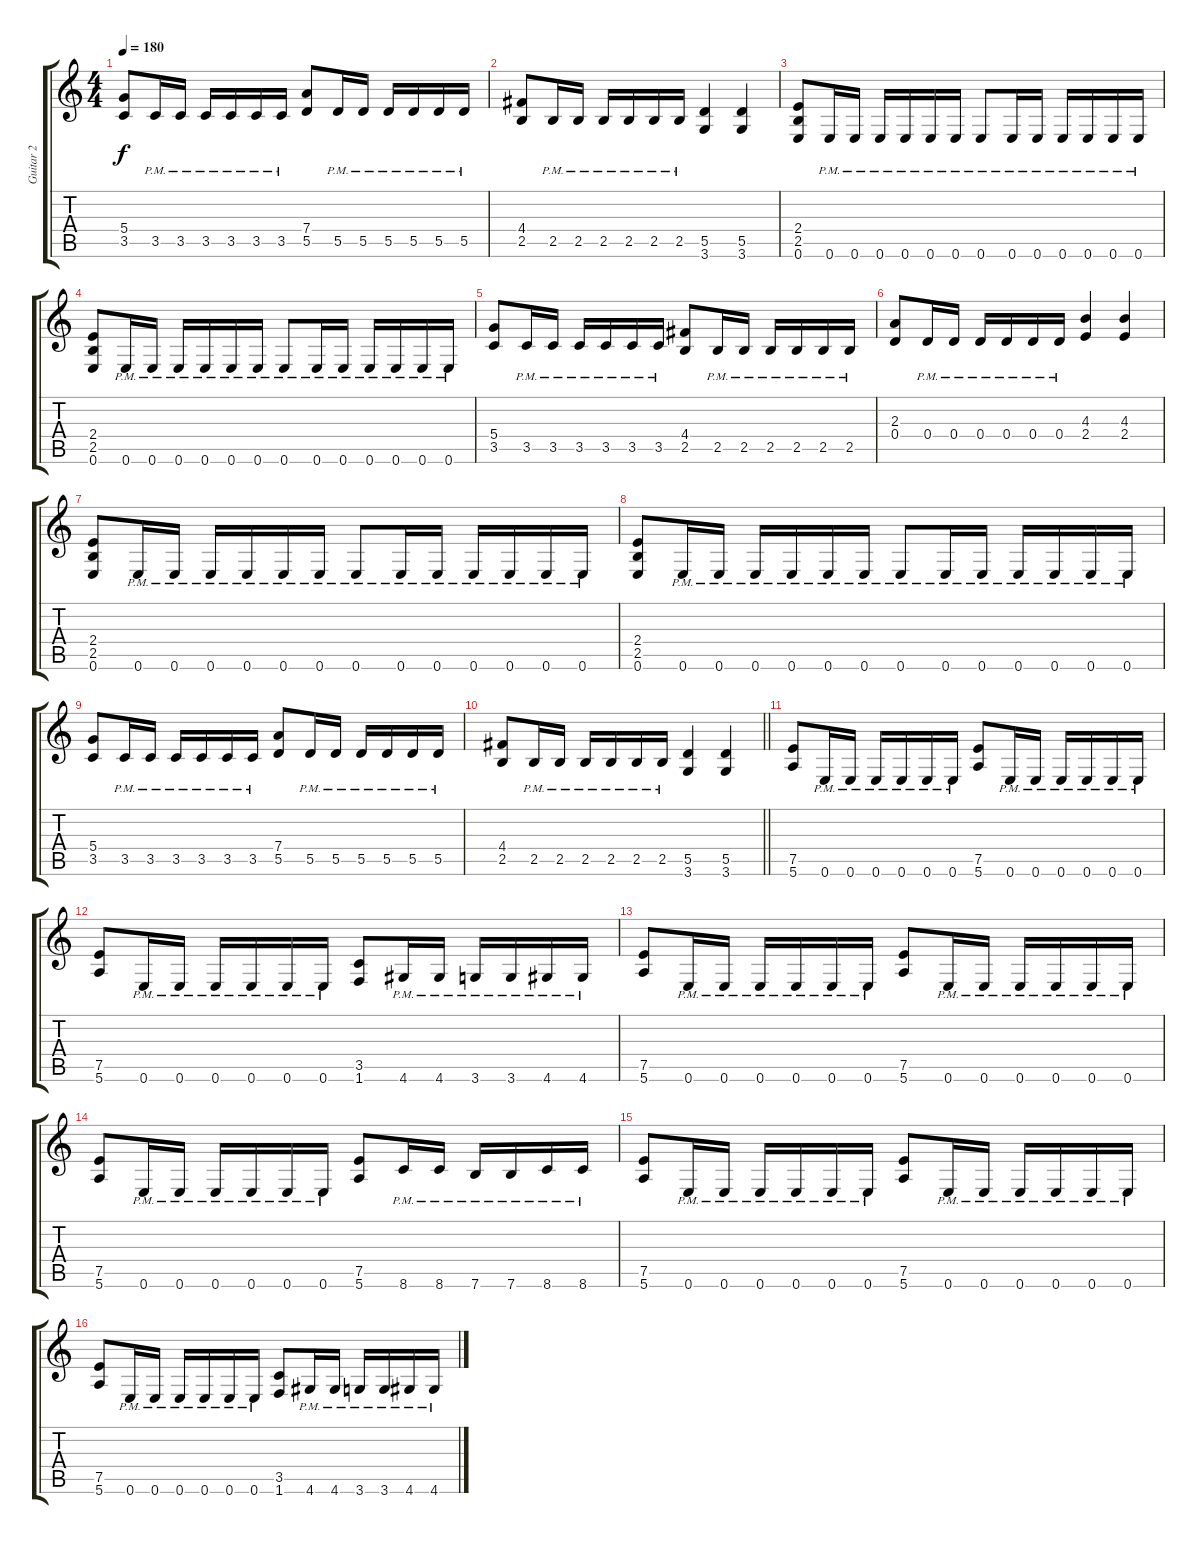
\track ("Guitar 2" "Guitar 2") {instrument distortionguitar}
\staff {score tabs}
\tuning (E4 B3 G3 D3 A2 E2) {hide}
\ts (4 4)
\tempo 180
\clef g2
\ks c
(5.4 3.5).8{dy f} 3.5{pm}.16 3.5{pm}.16 3.5{pm}.16 3.5{pm}.16 3.5{pm}.16 3.5{pm}.16 (7.4 5.5).8 5.5{pm}.16 5.5{pm}.16 5.5{pm}.16 5.5{pm}.16 5.5{pm}.16 5.5{pm}.16 |
(4.4 2.5).8 2.5{pm}.16 2.5{pm}.16 2.5{pm}.16 2.5{pm}.16 2.5{pm}.16 2.5{pm}.16 (5.5 3.6).4 (5.5 3.6).4 |
(2.4 2.5 0.6).8 0.6{pm}.16 0.6{pm}.16 0.6{pm}.16 0.6{pm}.16 0.6{pm}.16 0.6{pm}.16 0.6{pm}.8 0.6{pm}.16 0.6{pm}.16 0.6{pm}.16 0.6{pm}.16 0.6{pm}.16 0.6{pm}.16 |
(2.4 2.5 0.6).8 0.6{pm}.16 0.6{pm}.16 0.6{pm}.16 0.6{pm}.16 0.6{pm}.16 0.6{pm}.16 0.6{pm}.8 0.6{pm}.16 0.6{pm}.16 0.6{pm}.16 0.6{pm}.16 0.6{pm}.16 0.6{pm}.16 |
(5.4 3.5).8 3.5{pm}.16 3.5{pm}.16 3.5{pm}.16 3.5{pm}.16 3.5{pm}.16 3.5{pm}.16 (4.4 2.5).8 2.5{pm}.16 2.5{pm}.16 2.5{pm}.16 2.5{pm}.16 2.5{pm}.16 2.5{pm}.16 |
(2.3 0.4).8 0.4{pm}.16 0.4{pm}.16 0.4{pm}.16 0.4{pm}.16 0.4{pm}.16 0.4{pm}.16 (4.3 2.4).4 (4.3 2.4).4 |
(2.4 2.5 0.6).8 0.6{pm}.16 0.6{pm}.16 0.6{pm}.16 0.6{pm}.16 0.6{pm}.16 0.6{pm}.16 0.6{pm}.8 0.6{pm}.16 0.6{pm}.16 0.6{pm}.16 0.6{pm}.16 0.6{pm}.16 0.6{pm}.16 |
(2.4 2.5 0.6).8 0.6{pm}.16 0.6{pm}.16 0.6{pm}.16 0.6{pm}.16 0.6{pm}.16 0.6{pm}.16 0.6{pm}.8 0.6{pm}.16 0.6{pm}.16 0.6{pm}.16 0.6{pm}.16 0.6{pm}.16 0.6{pm}.16 |
(5.4 3.5).8 3.5{pm}.16 3.5{pm}.16 3.5{pm}.16 3.5{pm}.16 3.5{pm}.16 3.5{pm}.16 (7.4 5.5).8 5.5{pm}.16 5.5{pm}.16 5.5{pm}.16 5.5{pm}.16 5.5{pm}.16 5.5{pm}.16 |
\barLineRight lightlight
(4.4 2.5).8 2.5{pm}.16 2.5{pm}.16 2.5{pm}.16 2.5{pm}.16 2.5{pm}.16 2.5{pm}.16 (5.5 3.6).4 (5.5 3.6).4 |
(7.5 5.6).8 0.6{pm}.16 0.6{pm}.16 0.6{pm}.16 0.6{pm}.16 0.6{pm}.16 0.6{pm}.16 (7.5 5.6).8 0.6{pm}.16 0.6{pm}.16 0.6{pm}.16 0.6{pm}.16 0.6{pm}.16 0.6{pm}.16 |
(7.5 5.6).8 0.6{pm}.16 0.6{pm}.16 0.6{pm}.16 0.6{pm}.16 0.6{pm}.16 0.6{pm}.16 (3.5 1.6).8 4.6{pm}.16 4.6{pm}.16 3.6{pm}.16 3.6{pm}.16 4.6{pm}.16 4.6{pm}.16 |
(7.5 5.6).8 0.6{pm}.16 0.6{pm}.16 0.6{pm}.16 0.6{pm}.16 0.6{pm}.16 0.6{pm}.16 (7.5 5.6).8 0.6{pm}.16 0.6{pm}.16 0.6{pm}.16 0.6{pm}.16 0.6{pm}.16 0.6{pm}.16 |
(7.5 5.6).8 0.6{pm}.16 0.6{pm}.16 0.6{pm}.16 0.6{pm}.16 0.6{pm}.16 0.6{pm}.16 (7.5 5.6).8 8.6{pm}.16 8.6{pm}.16 7.6{pm}.16 7.6{pm}.16 8.6{pm}.16 8.6{pm}.16 |
(7.5 5.6).8 0.6{pm}.16 0.6{pm}.16 0.6{pm}.16 0.6{pm}.16 0.6{pm}.16 0.6{pm}.16 (7.5 5.6).8 0.6{pm}.16 0.6{pm}.16 0.6{pm}.16 0.6{pm}.16 0.6{pm}.16 0.6{pm}.16 |
(7.5 5.6).8 0.6{pm}.16 0.6{pm}.16 0.6{pm}.16 0.6{pm}.16 0.6{pm}.16 0.6{pm}.16 (3.5 1.6).8 4.6{pm}.16 4.6{pm}.16 3.6{pm}.16 3.6{pm}.16 4.6{pm}.16 4.6{pm}.16
